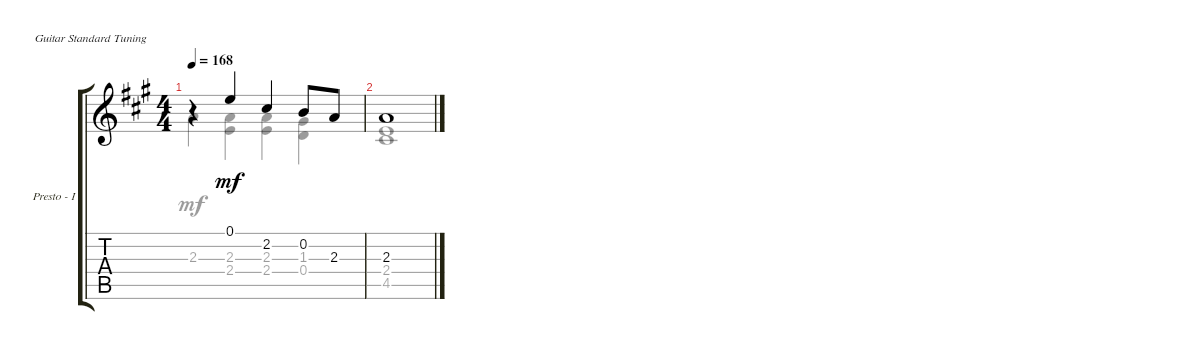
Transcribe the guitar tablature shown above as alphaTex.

\bracketExtendMode groupsimilarinstruments
\firstSystemTrackNameOrientation horizontal
\otherSystemsTrackNameOrientation horizontal
\track ("Presto - Italian Concerto" "Presto - I") {instrument acousticguitarnylon}
\staff {score tabs}
\tuning (E4 B3 G3 D3 A2 E2)
\voice
\ts (4 4)
\tempo 168
\clef g2
\ks a
r.4{dy mf} 0.1.4 2.2.4 0.2.8 2.3.8 |
2.3.1
\voice
\clef g2
\ottava regular
\simile none
\ks a
2.3.4{dy mf} (2.3 2.4).4 (2.3 2.4).4 (1.3 0.4).4 |
(2.4 4.5).1
